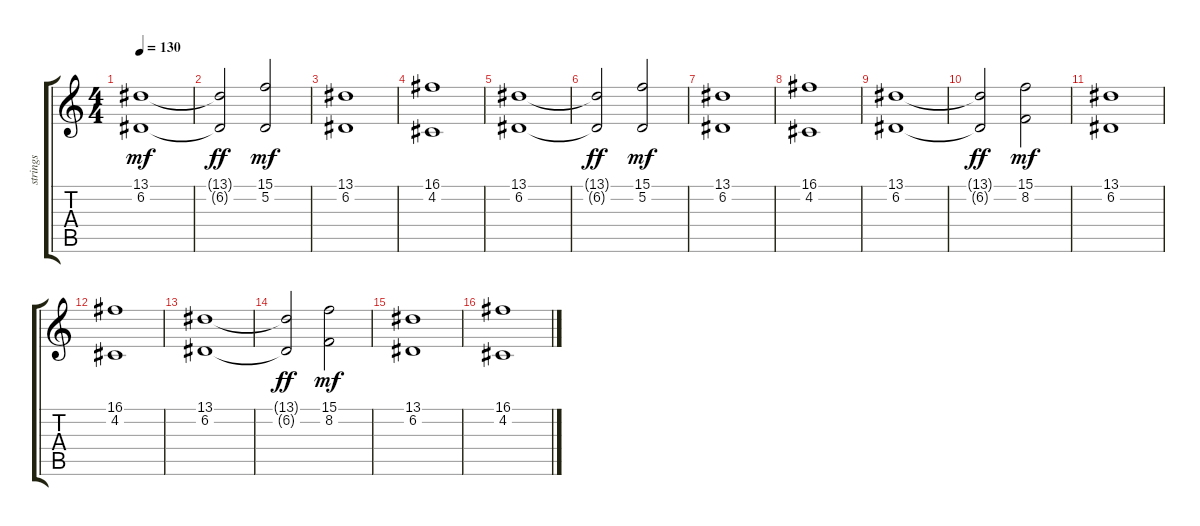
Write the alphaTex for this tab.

\track ("strings" "strings") {instrument stringensemble1}
\staff {score tabs}
\tuning (D4 A3 F3 C3 G2 C2) {hide}
\ts (4 4)
\tempo 130
\clef g2
\ks c
(13.1 6.2).1{dy mf} |
(13.1{t} 6.2{t}).2{dy ff} (15.1 5.2).2{dy mf} |
(13.1 6.2).1 |
(16.1 4.2).1 |
(13.1 6.2).1 |
(13.1{t} 6.2{t}).2{dy ff} (15.1 5.2).2{dy mf} |
(13.1 6.2).1 |
(16.1 4.2).1 |
(13.1 6.2).1 |
(13.1{t} 6.2{t}).2{dy ff} (15.1 8.2).2{dy mf} |
(13.1 6.2).1 |
(16.1 4.2).1 |
(13.1 6.2).1 |
(13.1{t} 6.2{t}).2{dy ff} (15.1 8.2).2{dy mf} |
(13.1 6.2).1 |
(16.1 4.2).1
